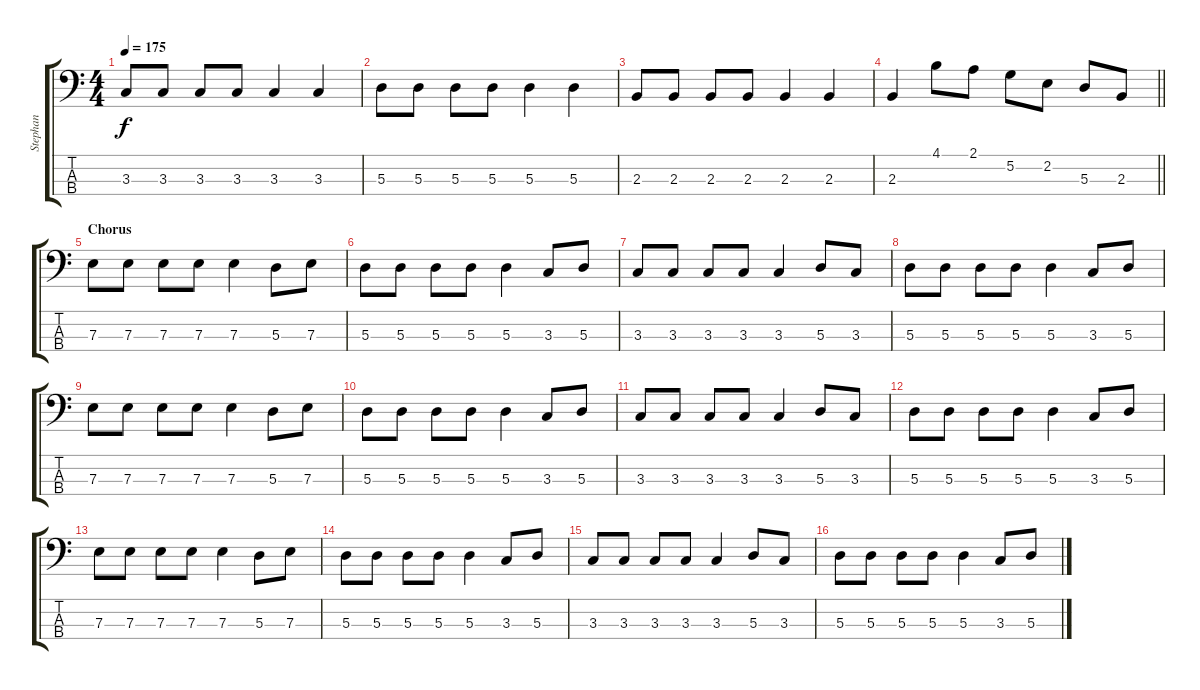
\track ("Stephan" "Stephan") {instrument electricbasspick}
\staff {score tabs}
\tuning (G2 D2 A1 E1) {hide}
\ts (4 4)
\tempo 175
\clef f4
\ks c
3.3.8{dy f} 3.3.8 3.3.8 3.3.8 3.3.4 3.3.4 |
5.3.8 5.3.8 5.3.8 5.3.8 5.3.4 5.3.4 |
2.3.8 2.3.8 2.3.8 2.3.8 2.3.4 2.3.4 |
\barLineRight lightlight
2.3.4 4.1.8 2.1.8 5.2.8 2.2.8 5.3.8 2.3.8 |
\section ("" "Chorus")
7.3.8 7.3.8 7.3.8 7.3.8 7.3.4 5.3.8 7.3.8 |
5.3.8 5.3.8 5.3.8 5.3.8 5.3.4 3.3.8 5.3.8 |
3.3.8 3.3.8 3.3.8 3.3.8 3.3.4 5.3.8 3.3.8 |
5.3.8 5.3.8 5.3.8 5.3.8 5.3.4 3.3.8 5.3.8 |
7.3.8 7.3.8 7.3.8 7.3.8 7.3.4 5.3.8 7.3.8 |
5.3.8 5.3.8 5.3.8 5.3.8 5.3.4 3.3.8 5.3.8 |
3.3.8 3.3.8 3.3.8 3.3.8 3.3.4 5.3.8 3.3.8 |
5.3.8 5.3.8 5.3.8 5.3.8 5.3.4 3.3.8 5.3.8 |
7.3.8 7.3.8 7.3.8 7.3.8 7.3.4 5.3.8 7.3.8 |
5.3.8 5.3.8 5.3.8 5.3.8 5.3.4 3.3.8 5.3.8 |
3.3.8 3.3.8 3.3.8 3.3.8 3.3.4 5.3.8 3.3.8 |
5.3.8 5.3.8 5.3.8 5.3.8 5.3.4 3.3.8 5.3.8
